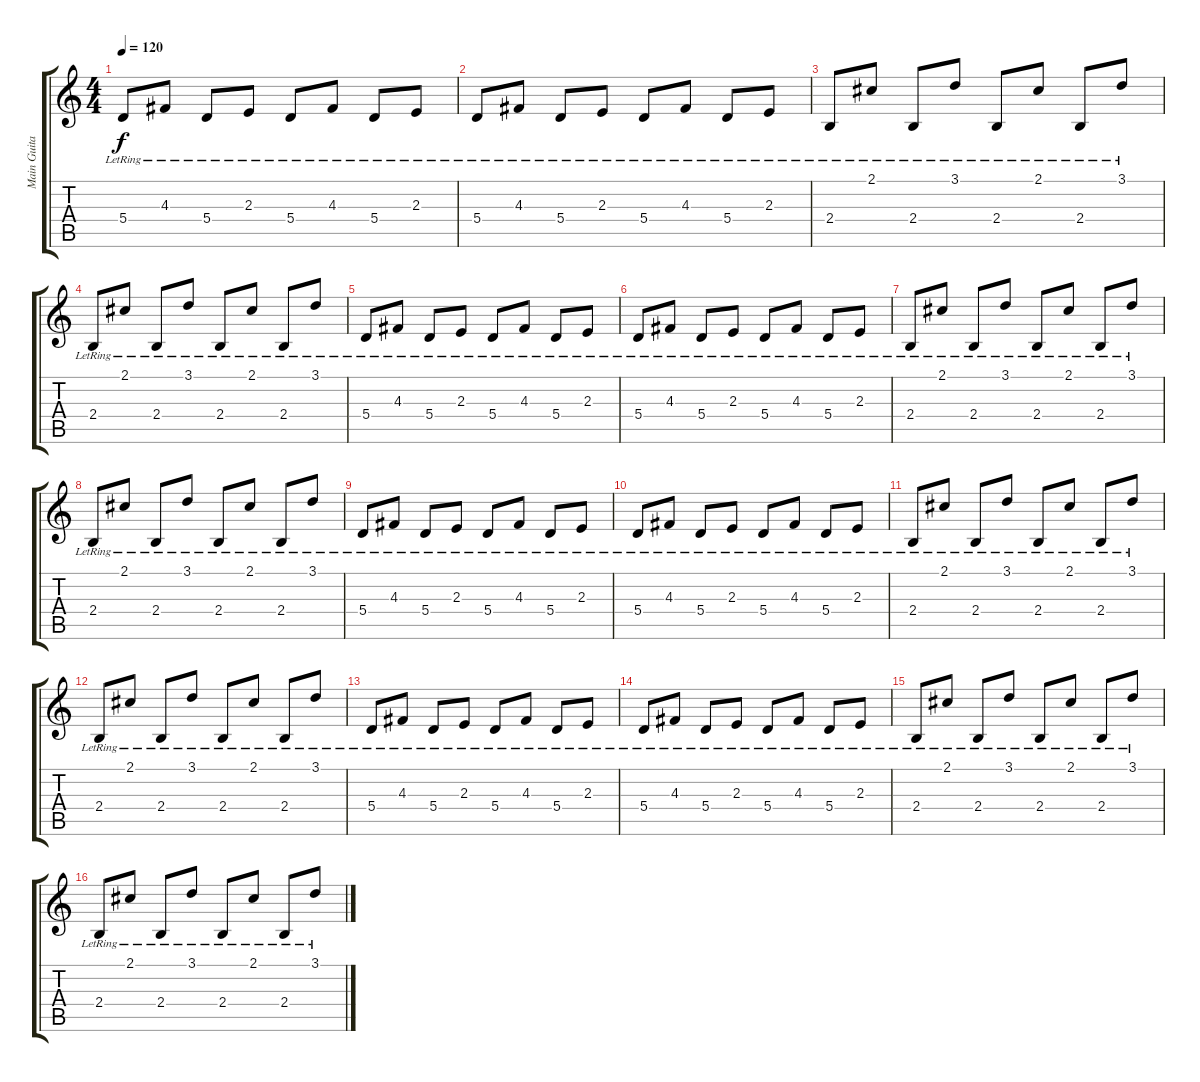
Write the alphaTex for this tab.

\track ("Main Guitar" "Main Guita") {instrument acousticguitarsteel}
\staff {score tabs}
\tuning (B3 Gb3 D3 A2 E2 B1) {hide}
\ts (4 4)
\tempo 120
\clef g2
\ks c
5.4{lr}.8{dy f} 4.3{lr}.8 5.4{lr}.8 2.3{lr}.8 5.4{lr}.8 4.3{lr}.8 5.4{lr}.8 2.3{lr}.8 |
5.4{lr}.8 4.3{lr}.8 5.4{lr}.8 2.3{lr}.8 5.4{lr}.8 4.3{lr}.8 5.4{lr}.8 2.3{lr}.8 |
2.4{lr}.8 2.1{lr}.8 2.4{lr}.8 3.1{lr}.8 2.4{lr}.8 2.1{lr}.8 2.4{lr}.8 3.1{lr}.8 |
2.4{lr}.8 2.1{lr}.8 2.4{lr}.8 3.1{lr}.8 2.4{lr}.8 2.1{lr}.8 2.4{lr}.8 3.1{lr}.8 |
5.4{lr}.8 4.3{lr}.8 5.4{lr}.8 2.3{lr}.8 5.4{lr}.8 4.3{lr}.8 5.4{lr}.8 2.3{lr}.8 |
5.4{lr}.8 4.3{lr}.8 5.4{lr}.8 2.3{lr}.8 5.4{lr}.8 4.3{lr}.8 5.4{lr}.8 2.3{lr}.8 |
2.4{lr}.8 2.1{lr}.8 2.4{lr}.8 3.1{lr}.8 2.4{lr}.8 2.1{lr}.8 2.4{lr}.8 3.1{lr}.8 |
2.4{lr}.8 2.1{lr}.8 2.4{lr}.8 3.1{lr}.8 2.4{lr}.8 2.1{lr}.8 2.4{lr}.8 3.1{lr}.8 |
5.4{lr}.8 4.3{lr}.8 5.4{lr}.8 2.3{lr}.8 5.4{lr}.8 4.3{lr}.8 5.4{lr}.8 2.3{lr}.8 |
5.4{lr}.8 4.3{lr}.8 5.4{lr}.8 2.3{lr}.8 5.4{lr}.8 4.3{lr}.8 5.4{lr}.8 2.3{lr}.8 |
2.4{lr}.8 2.1{lr}.8 2.4{lr}.8 3.1{lr}.8 2.4{lr}.8 2.1{lr}.8 2.4{lr}.8 3.1{lr}.8 |
2.4{lr}.8 2.1{lr}.8 2.4{lr}.8 3.1{lr}.8 2.4{lr}.8 2.1{lr}.8 2.4{lr}.8 3.1{lr}.8 |
5.4{lr}.8 4.3{lr}.8 5.4{lr}.8 2.3{lr}.8 5.4{lr}.8 4.3{lr}.8 5.4{lr}.8 2.3{lr}.8 |
5.4{lr}.8 4.3{lr}.8 5.4{lr}.8 2.3{lr}.8 5.4{lr}.8 4.3{lr}.8 5.4{lr}.8 2.3{lr}.8 |
2.4{lr}.8 2.1{lr}.8 2.4{lr}.8 3.1{lr}.8 2.4{lr}.8 2.1{lr}.8 2.4{lr}.8 3.1{lr}.8 |
2.4{lr}.8 2.1{lr}.8 2.4{lr}.8 3.1{lr}.8 2.4{lr}.8 2.1{lr}.8 2.4{lr}.8 3.1{lr}.8
